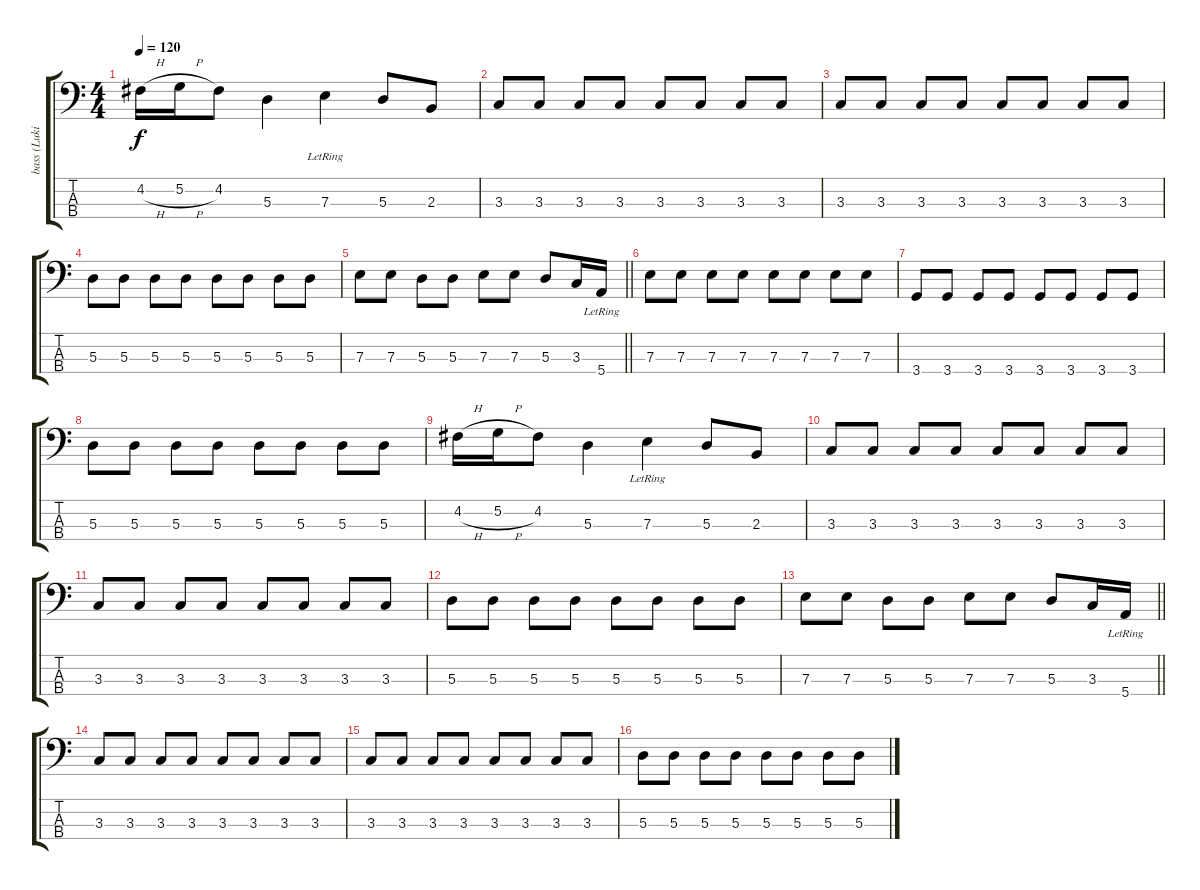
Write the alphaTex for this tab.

\track ("bass (Luki)" "bass (Luki") {instrument electricbassfinger}
\staff {score tabs}
\tuning (G2 D2 A1 E1) {hide}
\ts (4 4)
\tempo 120
\clef f4
\ks c
4.2{h}.16{dy f} 5.2{h}.16 4.2.8 5.3.4 7.3{lr}.4 5.3.8 2.3.8 |
3.3.8 3.3.8 3.3.8 3.3.8 3.3.8 3.3.8 3.3.8 3.3.8 |
3.3.8 3.3.8 3.3.8 3.3.8 3.3.8 3.3.8 3.3.8 3.3.8 |
5.3.8 5.3.8 5.3.8 5.3.8 5.3.8 5.3.8 5.3.8 5.3.8 |
\barLineRight lightlight
7.3.8 7.3.8 5.3.8 5.3.8 7.3.8 7.3.8 5.3.8 3.3.16 5.4{lr}.16 |
7.3.8 7.3.8 7.3.8 7.3.8 7.3.8 7.3.8 7.3.8 7.3.8 |
3.4.8 3.4.8 3.4.8 3.4.8 3.4.8 3.4.8 3.4.8 3.4.8 |
5.3.8 5.3.8 5.3.8 5.3.8 5.3.8 5.3.8 5.3.8 5.3.8 |
4.2{h}.16 5.2{h}.16 4.2.8 5.3.4 7.3{lr}.4 5.3.8 2.3.8 |
3.3.8 3.3.8 3.3.8 3.3.8 3.3.8 3.3.8 3.3.8 3.3.8 |
3.3.8 3.3.8 3.3.8 3.3.8 3.3.8 3.3.8 3.3.8 3.3.8 |
5.3.8 5.3.8 5.3.8 5.3.8 5.3.8 5.3.8 5.3.8 5.3.8 |
\barLineRight lightlight
7.3.8 7.3.8 5.3.8 5.3.8 7.3.8 7.3.8 5.3.8 3.3.16 5.4{lr}.16 |
3.3.8 3.3.8 3.3.8 3.3.8 3.3.8 3.3.8 3.3.8 3.3.8 |
3.3.8 3.3.8 3.3.8 3.3.8 3.3.8 3.3.8 3.3.8 3.3.8 |
5.3.8 5.3.8 5.3.8 5.3.8 5.3.8 5.3.8 5.3.8 5.3.8
